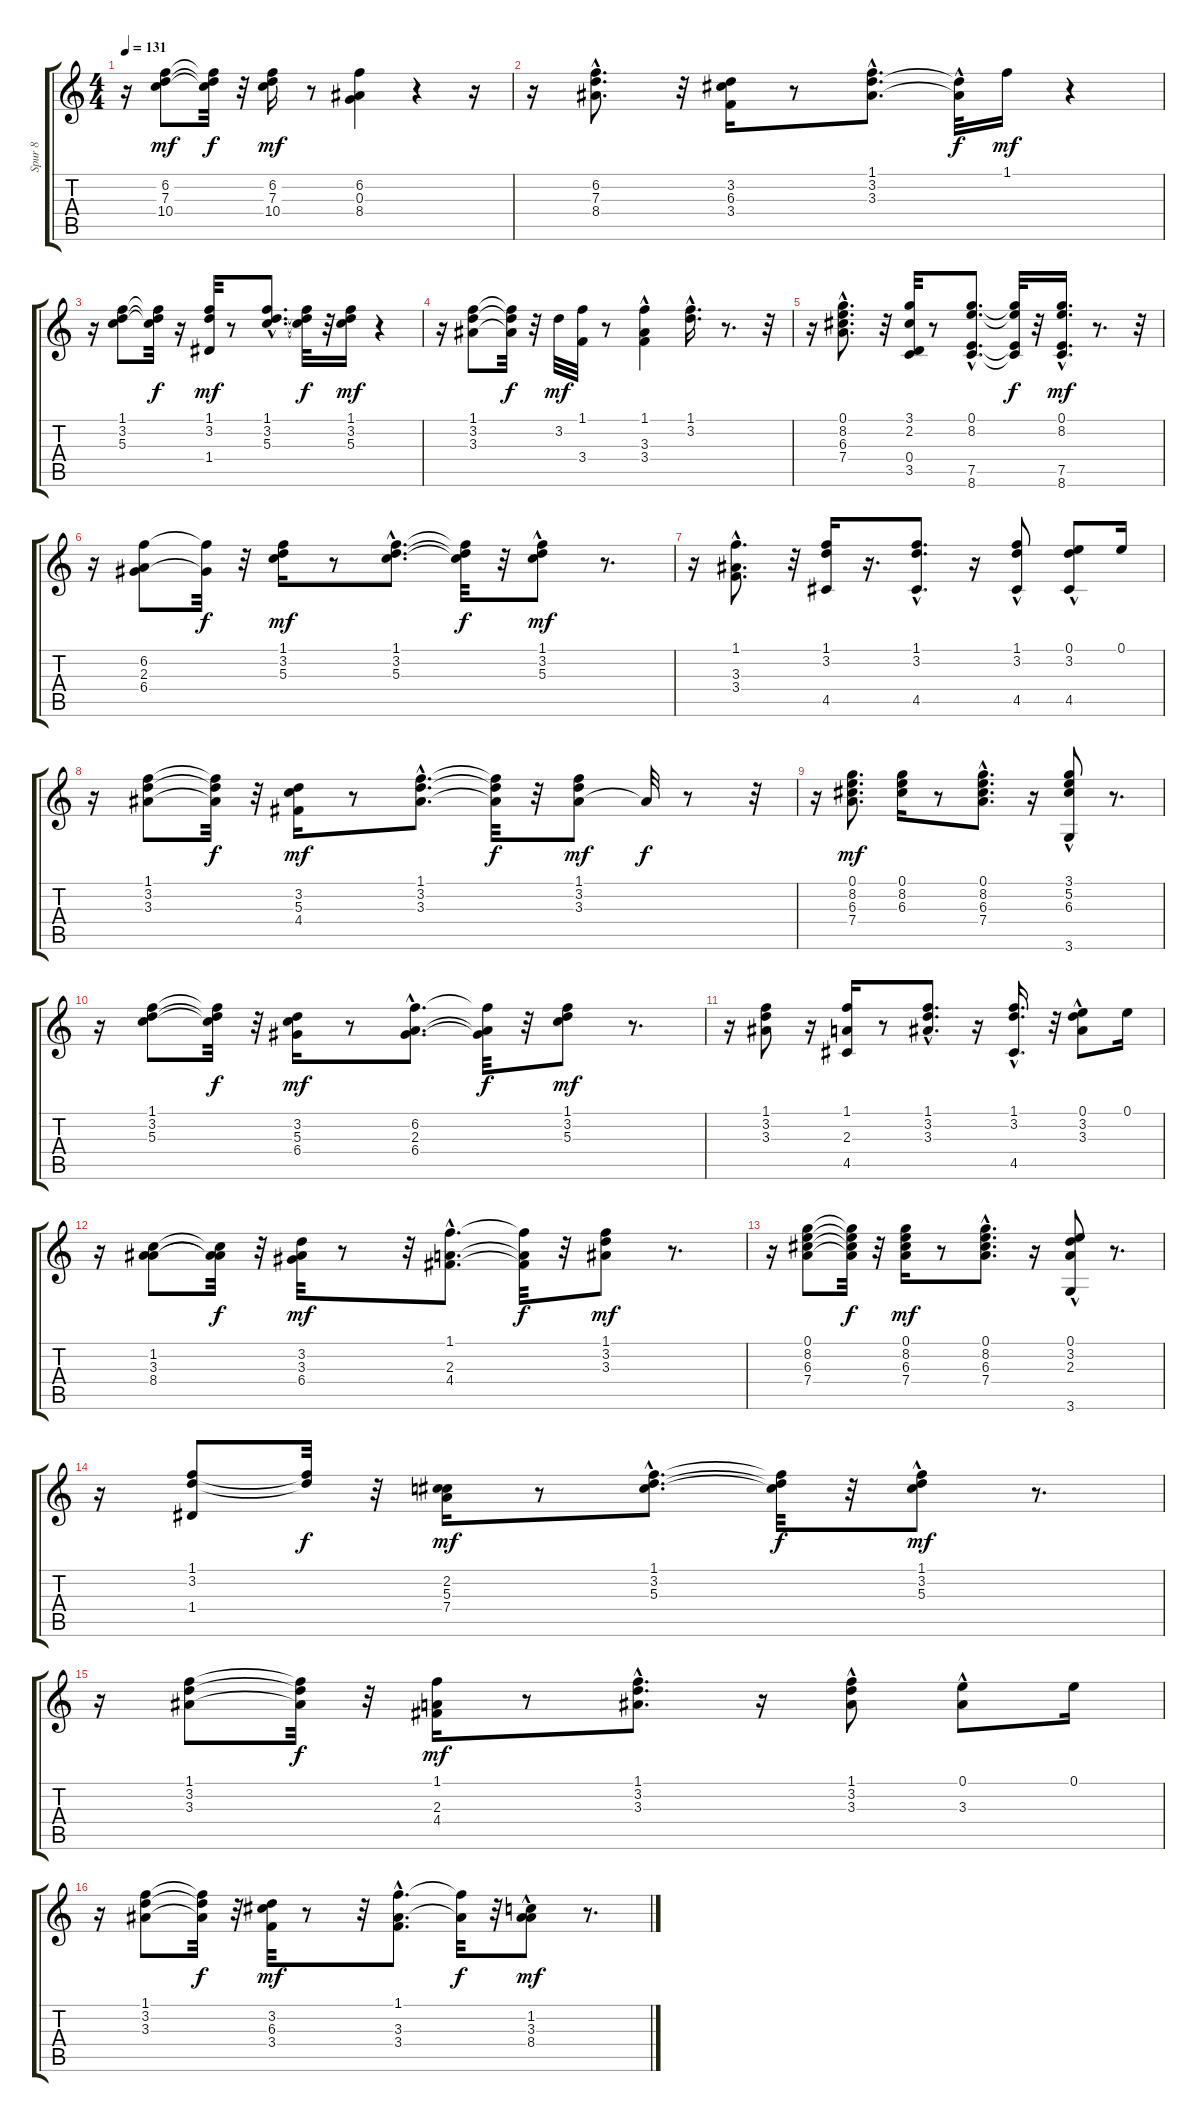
\track ("Spur 8" "Spur 8") {instrument acousticguitarnylon}
\staff {score tabs}
\tuning (E4 B3 G3 D3 A2 E2) {hide}
\ts (4 4)
\tempo 131
\clef g2
\ks c
r.16{dy mf} (6.2 7.3 10.4).8 (6.2{t} 7.3{t} 10.4{t}).32{dy f} r.32 (6.2 7.3 10.4).16{dy mf} r.8 (6.2 0.3 8.4).4 r.4 r.16 |
r.16 (6.2 7.3{hac} 8.4).8{d} r.32 (3.2 6.3 3.4).16 r.8 (1.1{hac} 3.2{hac} 3.3{hac}).8{d} (3.2{hac t} 3.3{hac t}).32{dy f} 1.1.16{dy mf} r.4 |
r.16 (1.1 3.2 5.3).8 (1.1{t} 3.2{t} 5.3{t}).32{dy f} r.16 (1.1 3.2 1.4).32{dy mf} r.8 (1.1{hac} 3.2{hac} 5.3{hac}).8{d} (1.1{t} 3.2{t} 5.3{t}).32{dy f} r.32 (1.1 3.2 5.3).16{dy mf} r.4 |
r.16 (1.1 3.2 3.3).8 (1.1{t} 3.2{t} 3.3{t}).32{dy f} r.32 3.2.32{dy mf} (1.1 3.4).32 r.8 (1.1{hac} 3.3{hac} 3.4).4 (1.1{hac} 3.2{hac}).16{d} r.8{d} r.32 |
r.16 (0.1 8.2{hac} 6.3 7.4{hac}).8{d} r.32 (3.1 2.2 0.4 3.5).32 r.8 (0.1{hac} 8.2{hac} 7.5{hac} 8.6{hac}).8{d} (0.1{t} 8.2{t} 7.5{t} 8.6{t}).32{dy f} r.32 (0.1 8.2{hac} 7.5 8.6{hac}).16{d dy mf} r.8{d} r.32 |
r.16 (6.2 2.3 6.4).8 (6.2{t} 6.4{t}).32{dy f} r.32 (1.1 3.2 5.3).16{dy mf} r.8 (1.1{hac} 3.2{hac} 5.3{hac}).8{d} (1.1{t} 3.2{t} 5.3{t}).32{dy f} r.32 (1.1{hac} 3.2{hac} 5.3).8{dy mf} r.8{d} |
r.16 (1.1{hac} 3.3 3.4{hac}).8{d} r.32 (1.1 3.2 4.5).16 r.16{d} (1.1{hac} 3.2{hac} 4.5{hac}).8{d} r.16 (1.1{hac} 3.2 4.5).8 (0.1{hac} 3.2 4.5).8 0.1.16 |
r.16 (1.1 3.2 3.3).8 (1.1{t} 3.2{t} 3.3{t}).32{dy f} r.32 (3.2 5.3 4.4).16{dy mf} r.8 (1.1{hac} 3.2{hac} 3.3{hac}).8{d} (1.1{t} 3.2{t} 3.3{t}).32{dy f} r.32 (1.1 3.2 3.3).8{dy mf} 3.3{t}.32{dy f} r.8 r.32 |
r.16 (0.1 8.2 6.3 7.4).8{d dy mf} (0.1 8.2 6.3).16 r.8 (0.1{hac} 8.2{hac} 6.3{hac} 7.4{hac}).8{d} r.16 (3.1 5.2{hac} 6.3{hac} 3.6).8 r.8{d} |
r.16 (1.1 3.2 5.3).8 (1.1{t} 3.2{t} 5.3{t}).32{dy f} r.32 (3.2 5.3 6.4).16{dy mf} r.8 (6.2{hac} 2.3{hac} 6.4{hac}).8{d} (6.2{t} 2.3{t} 6.4{t}).32{dy f} r.32 (1.1 3.2 5.3).8{dy mf} r.8{d} |
r.16 (1.1 3.2 3.3).8 r.16 (1.1 2.3 4.5).16 r.8 (1.1{hac} 3.2{hac} 3.3{hac}).8{d} r.16 (1.1{hac} 3.2{hac} 4.5).16{d} r.32 (0.1{hac} 3.2{hac} 3.3).8 0.1.16 |
r.16 (1.2 3.3 8.4).8 (1.2{t} 3.3{t} 8.4{t}).32{dy f} r.32 (3.2 3.3 6.4).32{dy mf} r.8 r.32 (1.1{hac} 2.3{hac} 4.4{hac}).8{d} (1.1{t} 2.3{t} 4.4{t}).32{dy f} r.32 (1.1 3.2 3.3).8{dy mf} r.8{d} |
r.16 (0.1 8.2 6.3 7.4).8 (0.1{t} 8.2{t} 6.3{t} 7.4{t}).32{dy f} r.32 (0.1 8.2 6.3 7.4).16{dy mf} r.8 (0.1{hac} 8.2{hac} 6.3{hac} 7.4{hac}).8{d} r.16 (0.1{hac} 3.2 2.3{hac} 3.6).8 r.8{d} |
r.16 (1.1 3.2 1.4).8 (1.1{t} 3.2{t}).32{dy f} r.32 (2.2 5.3 7.4).16{dy mf} r.8 (1.1{hac} 3.2{hac} 5.3{hac}).8{d} (1.1{t} 3.2{t} 5.3{t}).32{dy f} r.32 (1.1 3.2{hac} 5.3).8{dy mf} r.8{d} |
r.16 (1.1 3.2 3.3).8 (1.1{t} 3.2{t} 3.3{t}).32{dy f} r.32 (1.1 2.3 4.4).16{dy mf} r.8 (1.1{hac} 3.2{hac} 3.3{hac}).8{d} r.16 (1.1{hac} 3.2 3.3).8 (0.1{hac} 3.3).8 0.1.16 |
r.16 (1.1 3.2 3.3).8 (1.1{t} 3.2{t} 3.3{t}).32{dy f} r.32 (3.2 6.3 3.4).32{dy mf} r.8 r.32 (1.1{hac} 3.3{hac} 3.4{hac}).8{d} (1.1{t} 3.3{t}).32{dy f} r.32 (1.2{hac} 3.3 8.4{hac}).8{dy mf} r.8{d}
